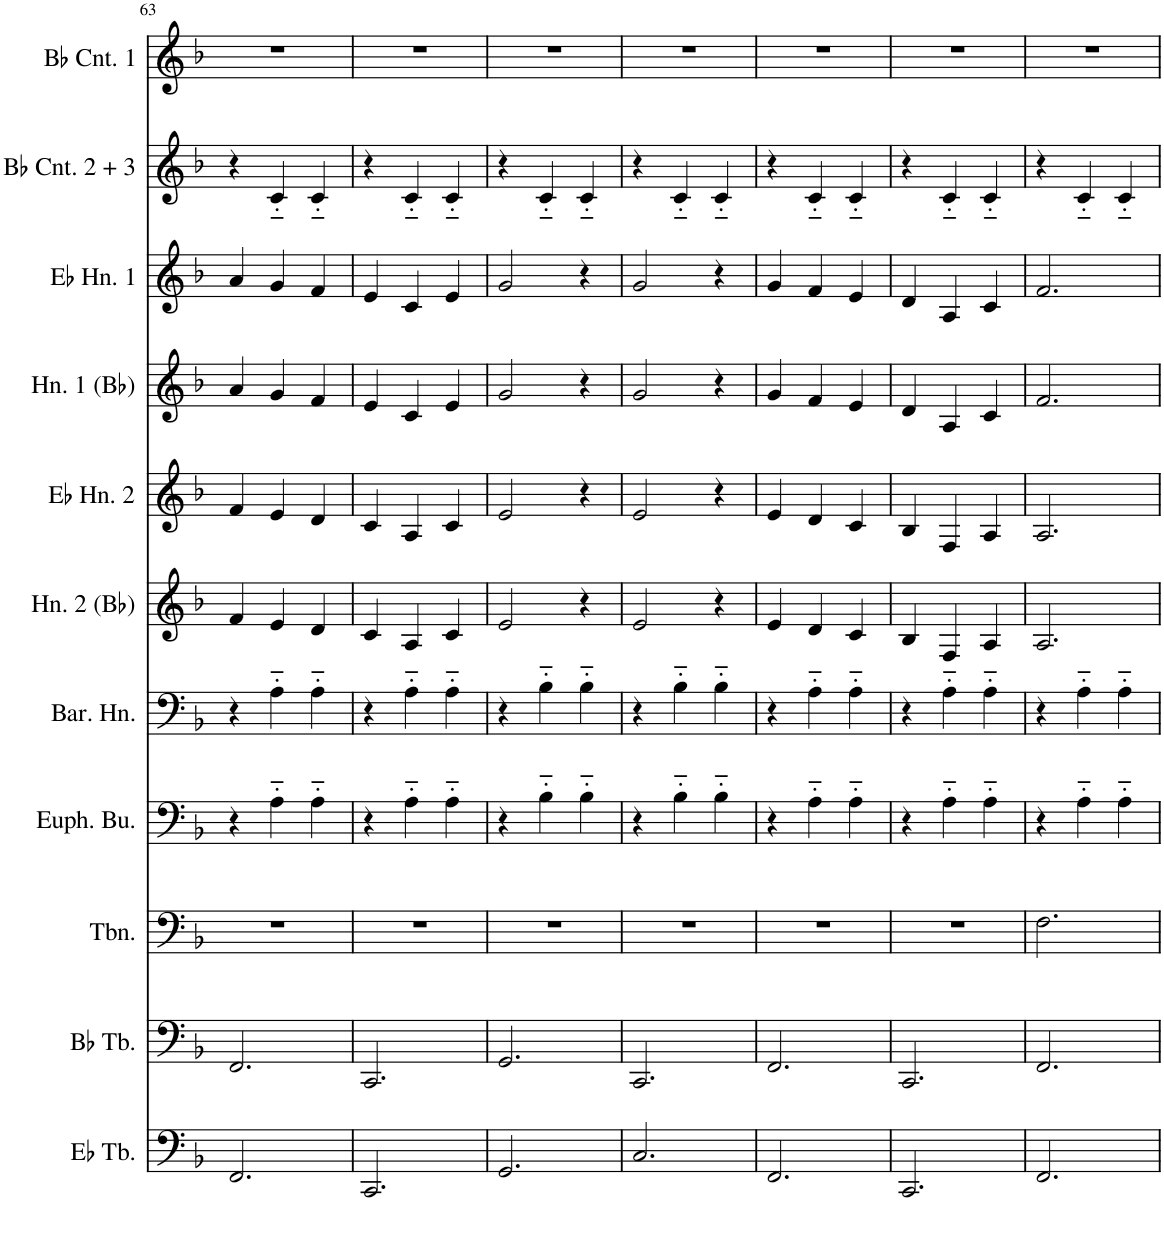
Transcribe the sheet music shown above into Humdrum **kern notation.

**kern	**kern	**kern	**kern	**kern	**kern	**kern	**kern	**kern	**kern	**kern
*part11	*part10	*part9	*part8	*part7	*part6	*part5	*part4	*part3	*part2	*part1
*staff11	*staff10	*staff9	*staff8	*staff7	*staff6	*staff5	*staff4	*staff3	*staff2	*staff1
*I"Eb Tuba	*I"Bb Tuba	*I"Trombone	*I"Euphonium	*I"Baritone Horn	*I"Horn 2 (Bb)	*I"Horn in Eb2	*I"Horn 1 (Bb)	*I"Horn in Eb1	*I"Bb Cornet 2 + 3	*I"BbCornet 1
*I'Eb Tb.	*I'Bb Tb.	*I'Tbn.	*	*I'Bar. Hn.	*I'Hn. 2 (Bb)	*	*I'Hn. 1 (Bb)	*	*I'Bb Cnt. 2 + 3	*I'Bb Cnt. 1
!!LO:PB:g=z
*clefF4	*clefF4	*clefF4	*clefF4	*clefF4	*clefG2	*clefG2	*clefG2	*clefG2	*clefG2	*clefG2
*	*	*	*	*Trd4c7	*Trd1c2	*Trd4c7	*Trd1c2	*Trd4c7	*Trd1c2	*Trd1c2
*k[b-]	*k[b-]	*k[b-]	*k[b-]	*k[b-]	*k[b-]	*k[b-]	*k[b-]	*k[b-]	*k[b-]	*k[b-]
*M3/4	*M3/4	*M3/4	*M3/4	*M3/4	*M3/4	*M3/4	*M3/4	*M3/4	*M3/4	*M3/4
=63	=63	=63	=63	=63	=63	=63	=63	=63	=63	=63
2.FF/	2.FF/	2.r	4r	4r	4f/	4f/	4a/	4a/	4r	2.r
.	.	.	4A'~\	4A'~\	4e/	4e/	4g/	4g/	4c'~/	.
.	.	.	4A'~\	4A'~\	4d/	4d/	4f/	4f/	4c'~/	.
=64	=64	=64	=64	=64	=64	=64	=64	=64	=64	=64
2.CC/	2.CC/	2.r	4r	4r	4c/	4c/	4e/	4e/	4r	2.r
.	.	.	4A'~\	4A'~\	4A/	4A/	4c/	4c/	4c'~/	.
.	.	.	4A'~\	4A'~\	4c/	4c/	4e/	4e/	4c'~/	.
=65	=65	=65	=65	=65	=65	=65	=65	=65	=65	=65
2.GG/	2.GG/	2.r	4r	4r	2e/	2e/	2g/	2g/	4r	2.r
.	.	.	4B-'~\	4B-'~\	.	.	.	.	4c'~/	.
.	.	.	4B-'~\	4B-'~\	4r	4r	4r	4r	4c'~/	.
=66	=66	=66	=66	=66	=66	=66	=66	=66	=66	=66
2.C/	2.CC/	2.r	4r	4r	2e/	2e/	2g/	2g/	4r	2.r
.	.	.	4B-'~\	4B-'~\	.	.	.	.	4c'~/	.
.	.	.	4B-'~\	4B-'~\	4r	4r	4r	4r	4c'~/	.
=67	=67	=67	=67	=67	=67	=67	=67	=67	=67	=67
2.FF/	2.FF/	2.r	4r	4r	4e/	4e/	4g/	4g/	4r	2.r
.	.	.	4A'~\	4A'~\	4d/	4d/	4f/	4f/	4c'~/	.
.	.	.	4A'~\	4A'~\	4c/	4c/	4e/	4e/	4c'~/	.
=68	=68	=68	=68	=68	=68	=68	=68	=68	=68	=68
2.CC/	2.CC/	2.r	4r	4r	4B-/	4B-/	4d/	4d/	4r	2.r
.	.	.	4A'~\	4A'~\	4F/	4F/	4A/	4A/	4c'~/	.
.	.	.	4A'~\	4A'~\	4A/	4A/	4c/	4c/	4c'~/	.
=69	=69	=69	=69	=69	=69	=69	=69	=69	=69	=69
2.FF/	2.FF/	2.F\	4r	4r	2.A/	2.A/	2.f/	2.f/	4r	2.r
.	.	.	4A'~\	4A'~\	.	.	.	.	4c'~/	.
.	.	.	4A'~\	4A'~\	.	.	.	.	4c'~/	.
=	=	=	=	=	=	=	=	=	=	=
*-	*-	*-	*-	*-	*-	*-	*-	*-	*-	*-
